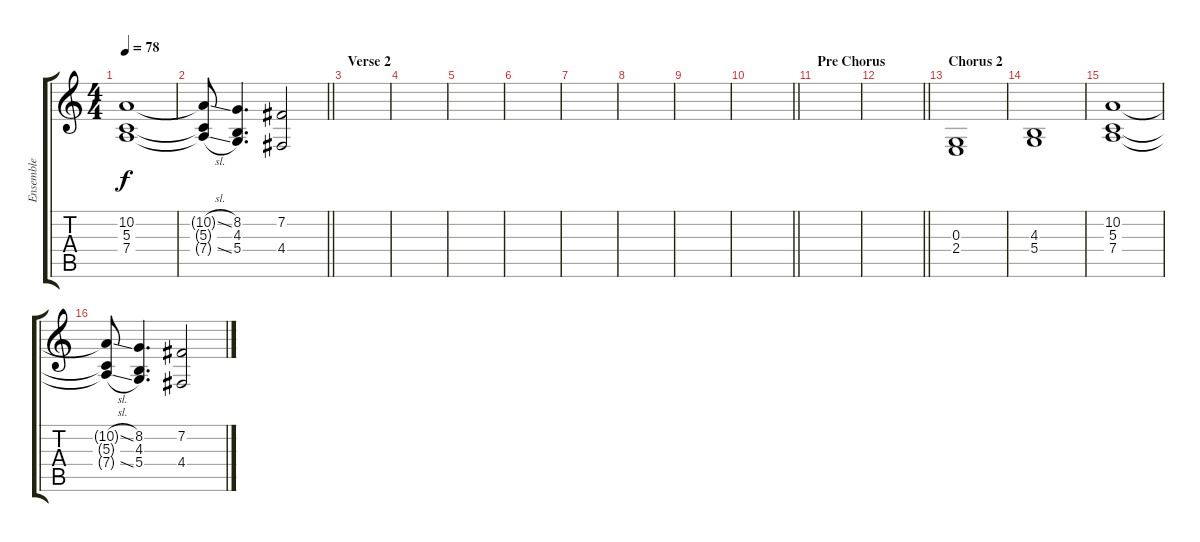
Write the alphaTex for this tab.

\track ("Ensemble" "Ensemble") {instrument choiraahs}
\staff {score tabs}
\tuning (E4 B3 G3 D3 A2 E2) {hide}
\ts (4 4)
\tempo 78
\clef g2
\ks c
(10.2 5.3 7.4).1{dy f} |
\barLineRight lightlight
(10.2{sl t} 5.3{t} 7.4{sl t}).8 (8.2 4.3 5.4).4{d} (7.2 4.4).2 |
\section ("" "Verse 2")
|
|
|
|
|
|
|
\barLineRight lightlight
|
\section ("" "Pre Chorus")
|
\barLineRight lightlight
|
\section ("" "Chorus 2")
(0.3 2.4).1 |
(4.3 5.4).1 |
(10.2 5.3 7.4).1 |
(10.2{sl t} 5.3{t} 7.4{sl t}).8 (8.2 4.3 5.4).4{d} (7.2 4.4).2
